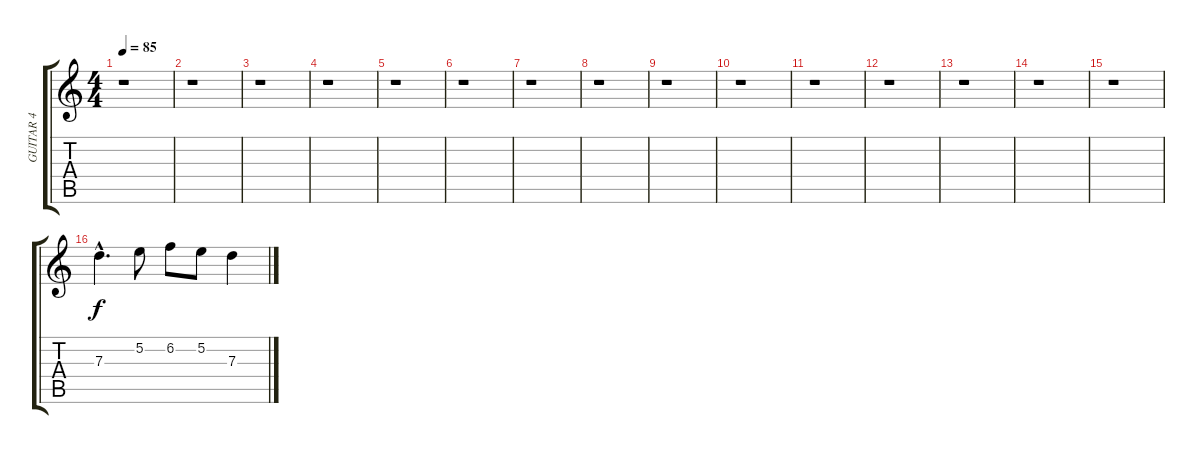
\track ("GUITAR 4" "GUITAR 4") {instrument overdrivenguitar}
\staff {score tabs}
\tuning (E4 B3 G3 D3 A2 E2) {hide}
\ts (4 4)
\tempo 85
\clef g2
\ks c
r.1{dy f} |
r.1 |
r.1 |
r.1 |
r.1 |
r.1 |
r.1 |
r.1 |
r.1 |
r.1 |
r.1 |
r.1 |
r.1 |
r.1 |
r.1 |
7.3{hac}.4{d} 5.2.8 6.2.8 5.2.8 7.3.4
